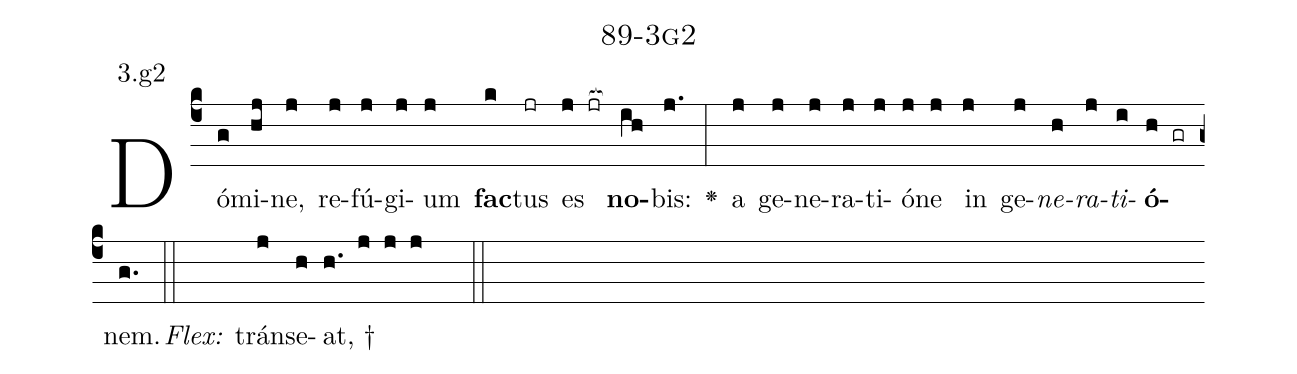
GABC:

name: 89-3g2;
annotation: 3.g2;
%%
(c4)Dó(g)mi(hj)ne,(j) re(j)fú(j)gi(j)um(j) <b>fac</b>(k)tus(jr) es(j jr[ocb:1{]) <b>no</b>(ih[ocb:0}])bis:(j.) <v>\greheightstar</v>(:) a(j) ge(j)ne(j)ra(j)ti(j)ó(j)ne(j) in(j) ge(j)<i>ne</i>(h)<i>ra</i>(j)<i>ti</i>(i)<b>ó</b>(h gr)nem.(g.) (::)
<i>Flex:</i>()  tráns(j)e(h)at, †(h. j j j  ::)

%E(j) u(h) o(j) u(i) a(h) e.(g.) (::)
